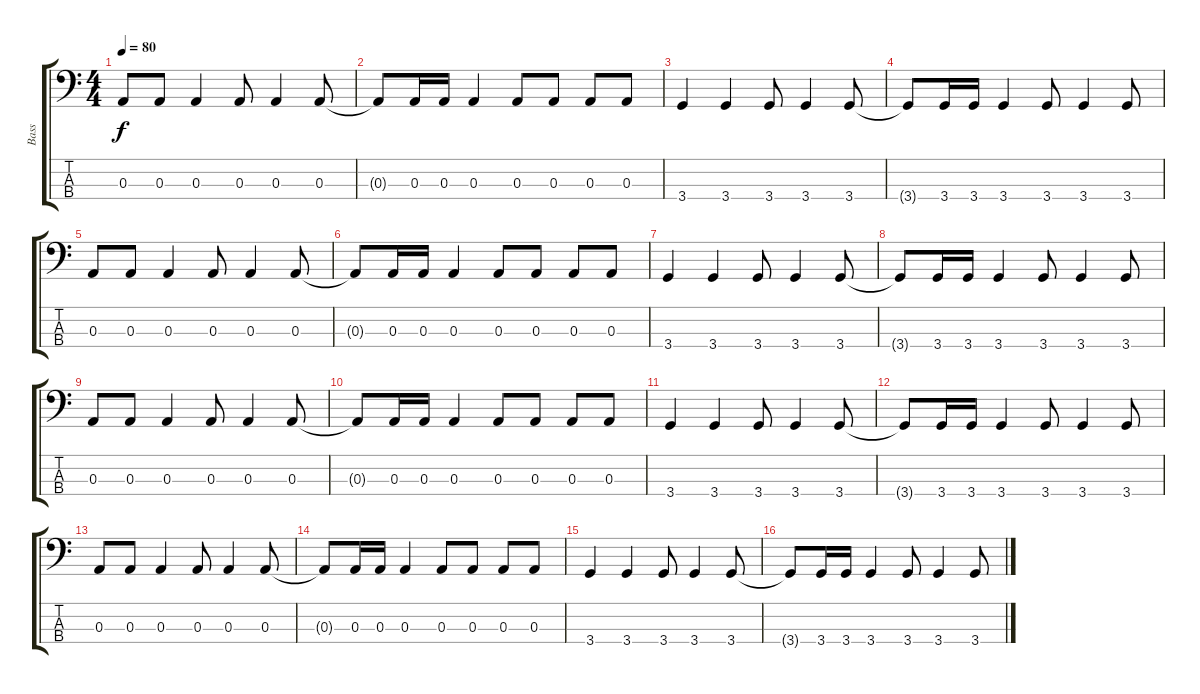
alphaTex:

\track ("Bass " "Bass ") {instrument electricbassfinger}
\staff {score tabs}
\tuning (G2 D2 A1 E1) {hide}
\ts (4 4)
\tempo 80
\clef f4
\ks c
0.3.8{dy f} 0.3.8 0.3.4 0.3.8 0.3.4 0.3.8 |
0.3{t}.8 0.3.16 0.3.16 0.3.4 0.3.8 0.3.8 0.3.8 0.3.8 |
3.4.4 3.4.4 3.4.8 3.4.4 3.4.8 |
3.4{t}.8 3.4.16 3.4.16 3.4.4 3.4.8 3.4.4 3.4.8 |
0.3.8 0.3.8 0.3.4 0.3.8 0.3.4 0.3.8 |
0.3{t}.8 0.3.16 0.3.16 0.3.4 0.3.8 0.3.8 0.3.8 0.3.8 |
3.4.4 3.4.4 3.4.8 3.4.4 3.4.8 |
3.4{t}.8 3.4.16 3.4.16 3.4.4 3.4.8 3.4.4 3.4.8 |
0.3.8 0.3.8 0.3.4 0.3.8 0.3.4 0.3.8 |
0.3{t}.8 0.3.16 0.3.16 0.3.4 0.3.8 0.3.8 0.3.8 0.3.8 |
3.4.4 3.4.4 3.4.8 3.4.4 3.4.8 |
3.4{t}.8 3.4.16 3.4.16 3.4.4 3.4.8 3.4.4 3.4.8 |
0.3.8 0.3.8 0.3.4 0.3.8 0.3.4 0.3.8 |
0.3{t}.8 0.3.16 0.3.16 0.3.4 0.3.8 0.3.8 0.3.8 0.3.8 |
3.4.4 3.4.4 3.4.8 3.4.4 3.4.8 |
3.4{t}.8 3.4.16 3.4.16 3.4.4 3.4.8 3.4.4 3.4.8
